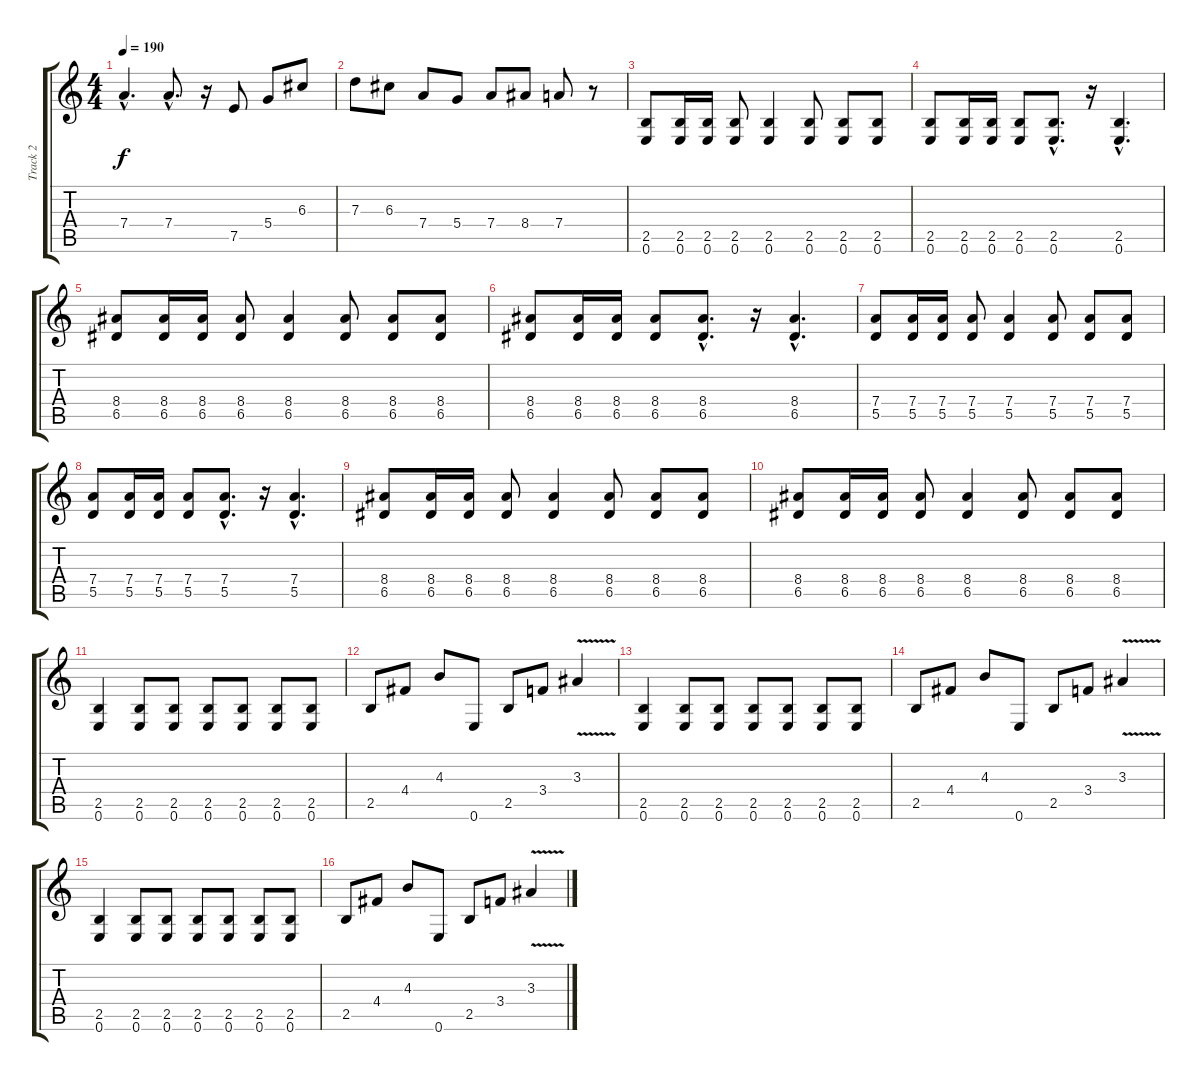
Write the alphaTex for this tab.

\track ("Track 2" "Track 2") {instrument distortionguitar}
\staff {score tabs}
\tuning (E4 B3 G3 D3 A2 E2) {hide}
\ts (4 4)
\tempo 190
\clef g2
\ks c
7.4{hac}.4{d dy f} 7.4{hac}.8{d} r.16 7.5.8 5.4.8 6.3.8 |
7.3.8 6.3.8 7.4.8 5.4.8 7.4.8 8.4.8 7.4.8 r.8 |
(2.5 0.6).8 (2.5 0.6).16 (2.5 0.6).16 (2.5 0.6).8 (2.5 0.6).4 (2.5 0.6).8 (2.5 0.6).8 (2.5 0.6).8 |
(2.5 0.6).8 (2.5 0.6).16 (2.5 0.6).16 (2.5 0.6).8 (2.5{hac} 0.6{hac}).8{d} r.16 (2.5{hac} 0.6{hac}).4{d} |
(8.4 6.5).8 (8.4 6.5).16 (8.4 6.5).16 (8.4 6.5).8 (8.4 6.5).4 (8.4 6.5).8 (8.4 6.5).8 (8.4 6.5).8 |
(8.4 6.5).8 (8.4 6.5).16 (8.4 6.5).16 (8.4 6.5).8 (8.4{hac} 6.5{hac}).8{d} r.16 (8.4{hac} 6.5{hac}).4{d} |
(7.4 5.5).8 (7.4 5.5).16 (7.4 5.5).16 (7.4 5.5).8 (7.4 5.5).4 (7.4 5.5).8 (7.4 5.5).8 (7.4 5.5).8 |
(7.4 5.5).8 (7.4 5.5).16 (7.4 5.5).16 (7.4 5.5).8 (7.4{hac} 5.5{hac}).8{d} r.16 (7.4{hac} 5.5{hac}).4{d} |
(8.4 6.5).8 (8.4 6.5).16 (8.4 6.5).16 (8.4 6.5).8 (8.4 6.5).4 (8.4 6.5).8 (8.4 6.5).8 (8.4 6.5).8 |
(8.4 6.5).8 (8.4 6.5).16 (8.4 6.5).16 (8.4 6.5).8 (8.4 6.5).4 (8.4 6.5).8 (8.4 6.5).8 (8.4 6.5).8 |
(2.5 0.6).4 (2.5 0.6).8 (2.5 0.6).8 (2.5 0.6).8 (2.5 0.6).8 (2.5 0.6).8 (2.5 0.6).8 |
2.5.8 4.4.8 4.3.8 0.6.8 2.5.8 3.4.8 3.3{v}.4 |
(2.5 0.6).4 (2.5 0.6).8 (2.5 0.6).8 (2.5 0.6).8 (2.5 0.6).8 (2.5 0.6).8 (2.5 0.6).8 |
2.5.8 4.4.8 4.3.8 0.6.8 2.5.8 3.4.8 3.3{v}.4 |
(2.5 0.6).4 (2.5 0.6).8 (2.5 0.6).8 (2.5 0.6).8 (2.5 0.6).8 (2.5 0.6).8 (2.5 0.6).8 |
2.5.8 4.4.8 4.3.8 0.6.8 2.5.8 3.4.8 3.3{v}.4
